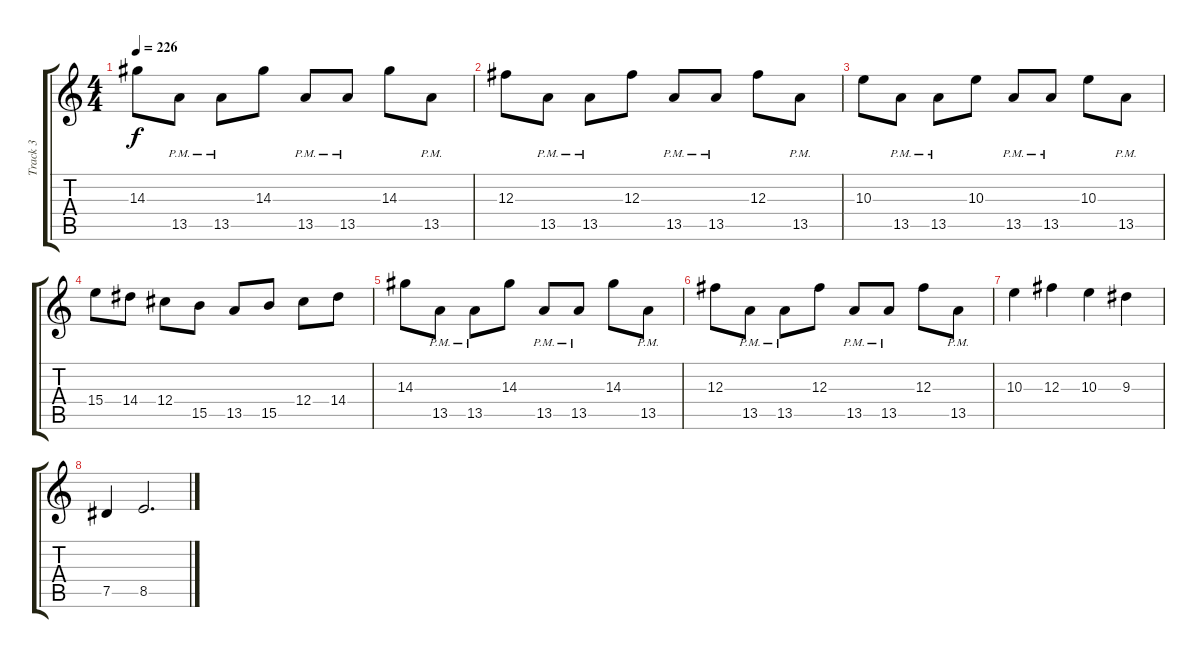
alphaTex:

\track ("Track 3" "Track 3") {instrument distortionguitar}
\staff {score tabs}
\tuning (Eb4 Bb3 Gb3 Db3 Ab2 Db2) {hide}
\ts (4 4)
\tempo 226
\clef g2
\ks c
14.3.8{dy f} 13.5{pm}.8 13.5{pm}.8 14.3.8 13.5{pm}.8 13.5{pm}.8 14.3.8 13.5{pm}.8 |
12.3.8 13.5{pm}.8 13.5{pm}.8 12.3.8 13.5{pm}.8 13.5{pm}.8 12.3.8 13.5{pm}.8 |
10.3.8 13.5{pm}.8 13.5{pm}.8 10.3.8 13.5{pm}.8 13.5{pm}.8 10.3.8 13.5{pm}.8 |
15.4.8 14.4.8 12.4.8 15.5.8 13.5.8 15.5.8 12.4.8 14.4.8 |
14.3.8 13.5{pm}.8 13.5{pm}.8 14.3.8 13.5{pm}.8 13.5{pm}.8 14.3.8 13.5{pm}.8 |
12.3.8 13.5{pm}.8 13.5{pm}.8 12.3.8 13.5{pm}.8 13.5{pm}.8 12.3.8 13.5{pm}.8 |
10.3.4 12.3.4 10.3.4 9.3.4 |
7.5.4 8.5.2{d}
